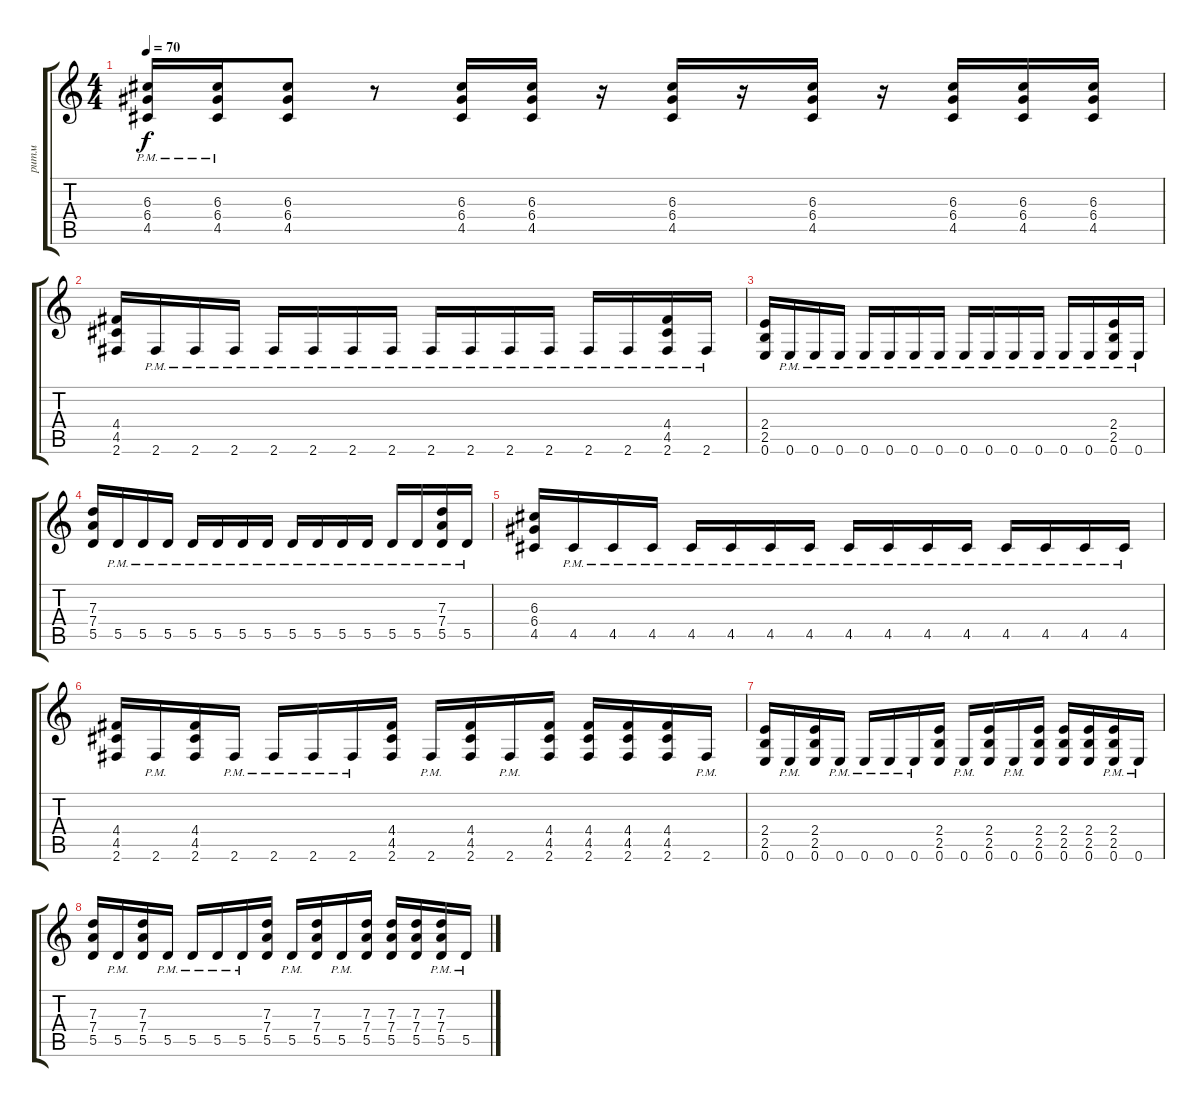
\track ("ритм" "ритм") {instrument electricguitarjazz}
\staff {score tabs}
\tuning (E4 B3 G3 D3 A2 E2) {hide}
\ts (4 4)
\tempo 70
\clef g2
\ks c
(6.3 6.4{pm} 4.5{pm}).16{dy f instrument overdrivenguitar} (6.3 6.4{pm} 4.5{pm}).16{instrument overdrivenguitar} (6.3 6.4 4.5).8{instrument overdrivenguitar} r.8 (6.3 6.4 4.5).16{instrument overdrivenguitar} (6.3 6.4 4.5).16{instrument overdrivenguitar} r.16 (6.3 6.4 4.5).16{instrument overdrivenguitar} r.16 (6.3 6.4 4.5).16{instrument overdrivenguitar} r.16 (6.3 6.4 4.5).16{instrument overdrivenguitar} (6.3 6.4 4.5).16{instrument overdrivenguitar} (6.3 6.4 4.5).16{instrument overdrivenguitar} |
(4.4 4.5 2.6).16 2.6{pm}.16 2.6{pm}.16 2.6{pm}.16 2.6{pm}.16 2.6{pm}.16 2.6{pm}.16 2.6{pm}.16 2.6{pm}.16 2.6{pm}.16 2.6{pm}.16 2.6{pm}.16 2.6{pm}.16 2.6{pm}.16 (4.4 4.5 2.6{pm}).16 2.6{pm}.16 |
(2.4 2.5 0.6).16 0.6{pm}.16 0.6{pm}.16 0.6{pm}.16 0.6{pm}.16 0.6{pm}.16 0.6{pm}.16 0.6{pm}.16 0.6{pm}.16 0.6{pm}.16 0.6{pm}.16 0.6{pm}.16 0.6{pm}.16 0.6{pm}.16 (2.4 2.5 0.6{pm}).16 0.6{pm}.16 |
(7.3 7.4 5.5).16 5.5{pm}.16 5.5{pm}.16 5.5{pm}.16 5.5{pm}.16 5.5{pm}.16 5.5{pm}.16 5.5{pm}.16 5.5{pm}.16 5.5{pm}.16 5.5{pm}.16 5.5{pm}.16 5.5{pm}.16 5.5{pm}.16 (7.3 7.4 5.5{pm}).16 5.5{pm}.16 |
(6.3 6.4 4.5).16 4.5{pm}.16 4.5{pm}.16 4.5{pm}.16 4.5{pm}.16 4.5{pm}.16 4.5{pm}.16 4.5{pm}.16 4.5{pm}.16 4.5{pm}.16 4.5{pm}.16 4.5{pm}.16 4.5{pm}.16 4.5{pm}.16 4.5{pm}.16 4.5{pm}.16 |
(4.4 4.5 2.6).16 2.6{pm}.16 (4.4 4.5 2.6).16 2.6{pm}.16 2.6{pm}.16 2.6{pm}.16 2.6{pm}.16 (4.4 4.5 2.6).16 2.6{pm}.16 (4.4 4.5 2.6).16 2.6{pm}.16 (4.4 4.5 2.6).16 (4.4 4.5 2.6).16 (4.4 4.5 2.6).16 (4.4 4.5 2.6).16 2.6{pm}.16 |
(2.4 2.5 0.6).16 0.6{pm}.16 (2.4 2.5 0.6).16 0.6{pm}.16 0.6{pm}.16 0.6{pm}.16 0.6{pm}.16 (2.4 2.5 0.6).16 0.6{pm}.16 (2.4 2.5 0.6).16 0.6{pm}.16 (2.4 2.5 0.6).16 (2.4 2.5 0.6).16 (2.4 2.5 0.6).16 (2.4 2.5 0.6{pm}).16 0.6{pm}.16 |
(7.3 7.4 5.5).16 5.5{pm}.16 (7.3 7.4 5.5).16 5.5{pm}.16 5.5{pm}.16 5.5{pm}.16 5.5{pm}.16 (7.3 7.4 5.5).16 5.5{pm}.16 (7.3 7.4 5.5).16 5.5{pm}.16 (7.3 7.4 5.5).16 (7.3 7.4 5.5).16 (7.3 7.4 5.5).16 (7.3 7.4 5.5{pm}).16 5.5{pm}.16
